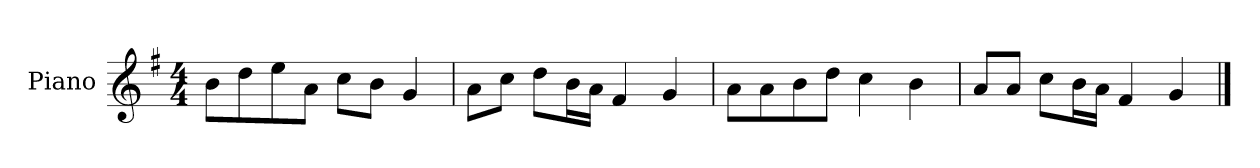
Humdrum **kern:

**kern
*part1
*staff1
*I"Piano
*I'P-no
*clefG2
*k[f#]
*M4/4
*MM90
=1
8b\L
8dd\
8ee\
8a\J
8cc\L
8b\J
4g/
=2
8a\L
8cc\J
8dd\L
16b\L
16a\JJ
4f#/
4g/
=3
8a\L
8a\
8b\
8dd\J
4cc\
4b\
=4
8a/L
8a/J
8cc\L
16b\L
16a\JJ
4f#/
4g/
==
*-
